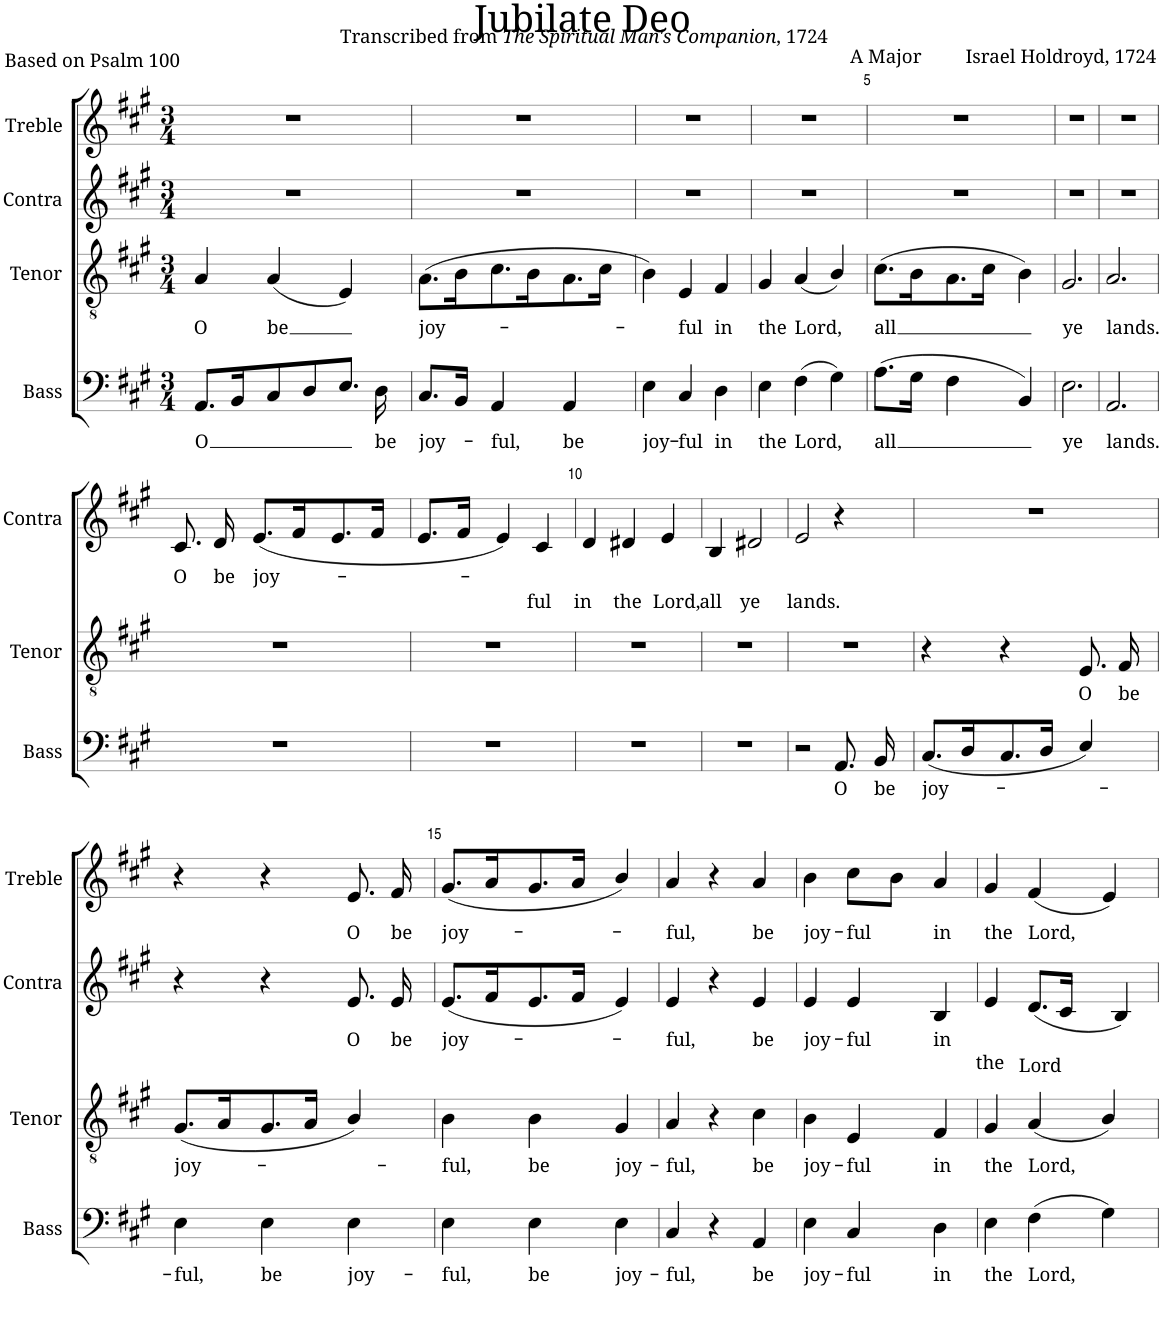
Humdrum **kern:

**kern	**text	**kern	**text	**kern	**text	**kern	**text
*part4	*part4	*part3	*part3	*part2	*part2	*part1	*part1
*staff4	*staff4	*staff3	*staff3	*staff2	*staff2	*staff1	*staff1
*I"Bass	*	*I"Tenor	*	*I"Contra	*	*I"Treble	*
*I'Bass	*	*I'Tenor	*	*I'Contra	*	*I'Treble	*
*clefF4	*	*clefGv2	*	*clefG2	*	*clefG2	*
*k[f#c#g#]	*	*k[f#c#g#]	*	*k[f#c#g#]	*	*k[f#c#g#]	*
*M3/4	*	*M3/4	*	*M3/4	*	*M3/4	*
=1	=1	=1	=1	=1	=1	=1	=1
!	!LO:LY:b	!	!LO:LY:b	!	!	!	!
8.AA/L	O	4A/	O	2.r	.	2.r	.
16BB/K	.	.	.	.	.	.	.
!	!	!	!LO:LY:b	!	!	!	!
8C#/	.	(4A/	be	.	.	.	.
8D/	.	.	.	.	.	.	.
8.E/J	.	4E/)	.	.	.	.	.
!	!LO:LY:b	!	!	!	!	!	!
16D\	be	.	.	.	.	.	.
=2	=2	=2	=2	=2	=2	=2	=2
!	!LO:LY:b	!	!LO:LY:b	!	!	!	!
8.C#/L	joy-	(8.A\L	joy-	2.r	.	2.r	.
16BB/Jk	.	16B\K	.	.	.	.	.
!	!LO:LY:b	!	!	!	!	!	!
4AA/	-ful,	8.c#\	.	.	.	.	.
.	.	16B\K	.	.	.	.	.
!	!LO:LY:b	!	!	!	!	!	!
4AA/	be	8.A\	.	.	.	.	.
.	.	16c#\Jk	.	.	.	.	.
=3	=3	=3	=3	=3	=3	=3	=3
!	!LO:LY:b	!	!	!	!	!	!
4E\	joy-	4B\)	.	2.r	.	2.r	.
!	!LO:LY:b	!	!LO:LY:b	!	!	!	!
4C#/	-ful	4E/	ful	.	.	.	.
!	!LO:LY:b	!	!LO:LY:b	!	!	!	!
4D\	in	4F#/	in	.	.	.	.
=4	=4	=4	=4	=4	=4	=4	=4
!	!LO:LY:b	!	!LO:LY:b	!	!	!	!
4E\	the	4G#/	the	2.r	.	2.r	.
!	!LO:LY:b	!	!LO:LY:b	!	!	!	!
(4F#\	Lord,	(4A/	Lord,	.	.	.	.
4G#\)	.	4B/)	.	.	.	.	.
=5	=5	=5	=5	=5	=5	=5	=5
!	!LO:LY:b	!	!LO:LY:b	!	!	!	!
(8.A\L	all	(8.c#\L	all	2.r	.	2.r	.
16G#\Jk	.	16B\K	.	.	.	.	.
4F#\	.	8.A\	.	.	.	.	.
.	.	16c#\Jk	.	.	.	.	.
4BB/)	.	4B\)	.	.	.	.	.
=6	=6	=6	=6	=6	=6	=6	=6
!	!LO:LY:b	!	!LO:LY:b	!	!	!	!
2.E\	ye	2.G#/	ye	2.r	.	2.r	.
=7	=7	=7	=7	=7	=7	=7	=7
!	!LO:LY:b	!	!LO:LY:b	!	!	!	!
2.AA/	lands.	2.A/	lands.	2.r	.	2.r	.
!!LO:LB:g=z
=8	=8	=8	=8	=8	=8	=8	=8
!	!	!	!	!	!LO:LY:b	!	!
2.r	.	2.r	.	8.c#/	O	2.r	.
!	!	!	!	!	!LO:LY:b	!	!
.	.	.	.	16d/	be	.	.
!	!	!	!	!	!LO:LY:b	!	!
.	.	.	.	(8.e/L	joy-	.	.
.	.	.	.	16f#/K	.	.	.
.	.	.	.	8.e/	.	.	.
.	.	.	.	16f#/Jk	.	.	.
=9	=9	=9	=9	=9	=9	=9	=9
2.r	.	2.r	.	8.e/L	.	2.r	.
.	.	.	.	16f#/Jk	.	.	.
.	.	.	.	4e/)	.	.	.
!	!	!	!	!	!LO:LY:b	!	!
.	.	.	.	4c#/	-ful	.	.
=10	=10	=10	=10	=10	=10	=10	=10
!	!	!	!	!	!LO:LY:b	!	!
2.r	.	2.r	.	4d/	in	2.r	.
!	!	!	!	!	!LO:LY:b	!	!
.	.	.	.	4d#X/	the	.	.
!	!	!	!	!	!LO:LY:b	!	!
.	.	.	.	4e/	Lord,	.	.
=11	=11	=11	=11	=11	=11	=11	=11
!	!	!	!	!	!LO:LY:b	!	!
2.r	.	2.r	.	4B/	all	2.r	.
!	!	!	!	!	!LO:LY:b	!	!
.	.	.	.	2d#X/	ye	.	.
=12	=12	=12	=12	=12	=12	=12	=12
!	!	!	!	!	!LO:LY:b	!	!
2r	.	2.r	.	2e/	lands.	2.r	.
!	!LO:LY:b	!	!	!	!	!	!
8.AA/	O	.	.	4r	.	.	.
!	!LO:LY:b	!	!	!	!	!	!
16BB/	be	.	.	.	.	.	.
=13	=13	=13	=13	=13	=13	=13	=13
!	!LO:LY:b	!	!	!	!	!	!
(8.C#/L	joy-	4r	.	2.r	.	2.r	.
16D/K	.	.	.	.	.	.	.
8.C#/	.	4r	.	.	.	.	.
16D/Jk	.	.	.	.	.	.	.
!	!	!	!LO:LY:b	!	!	!	!
4E/)	.	8.E/	O	.	.	.	.
!	!	!	!LO:LY:b	!	!	!	!
.	.	16F#/	be	.	.	.	.
!!LO:LB:g=z
=14	=14	=14	=14	=14	=14	=14	=14
!	!LO:LY:b	!	!LO:LY:b	!	!	!	!
4E\	-ful,	(8.G#/L	joy-	4r	.	4r	.
.	.	16A/K	.	.	.	.	.
!	!LO:LY:b	!	!	!	!	!	!
4E\	be	8.G#/	.	4r	.	4r	.
.	.	16A/Jk	.	.	.	.	.
!	!LO:LY:b	!	!	!	!LO:LY:b	!	!LO:LY:b
4E\	joy-	4B/)	.	8.e/	O	8.e/	O
!	!	!	!	!	!LO:LY:b	!	!LO:LY:b
.	.	.	.	16e/	be	16f#/	be
=15	=15	=15	=15	=15	=15	=15	=15
!	!LO:LY:b	!	!LO:LY:b	!	!LO:LY:b	!	!LO:LY:b
4E\	-ful,	4B\	-ful,	(8.e/L	joy-	(8.g#/L	joy-
.	.	.	.	16f#/K	.	16a/K	.
!	!LO:LY:b	!	!LO:LY:b	!	!	!	!
4E\	be	4B\	be	8.e/	.	8.g#/	.
.	.	.	.	16f#/Jk	.	16a/Jk	.
!	!LO:LY:b	!	!LO:LY:b	!	!	!	!
4E\	joy-	4G#/	joy-	4e/)	.	4b/)	.
=16	=16	=16	=16	=16	=16	=16	=16
!	!LO:LY:b	!	!LO:LY:b	!	!LO:LY:b	!	!LO:LY:b
4C#/	-ful,	4A/	-ful,	4e/	-ful,	4a/	-ful,
4r	.	4r	.	4r	.	4r	.
!	!LO:LY:b	!	!LO:LY:b	!	!LO:LY:b	!	!LO:LY:b
4AA/	be	4c#\	be	4e/	be	4a/	be
=17	=17	=17	=17	=17	=17	=17	=17
!	!LO:LY:b	!	!LO:LY:b	!	!LO:LY:b	!	!LO:LY:b
4E\	joy-	4B\	joy-	4e/	joy-	4b\	joy-
!	!LO:LY:b	!	!LO:LY:b	!	!LO:LY:b	!	!LO:LY:b
4C#/	-ful	4E/	-ful	4e/	-ful	8cc#\L	-ful
.	.	.	.	.	.	8b\J	.
!	!LO:LY:b	!	!LO:LY:b	!	!LO:LY:b	!	!LO:LY:b
4D\	in	4F#/	in	4B/	in	4a/	in
=18	=18	=18	=18	=18	=18	=18	=18
!	!LO:LY:b	!	!LO:LY:b	!	!LO:LY:b	!	!LO:LY:b
4E\	the	4G#/	the	4e/	the	4g#/	the
!	!LO:LY:b	!	!LO:LY:b	!	!LO:LY:b	!	!LO:LY:b
(4F#\	Lord,	(4A/	Lord,	(8.d/L	Lord	(4f#/	Lord,
.	.	.	.	16c#/Jk	.	.	.
4G#\)	.	4B/)	.	4B/)	.	4e/)	.
=	=	=	=	=	=	=	=
*-	*-	*-	*-	*-	*-	*-	*-
